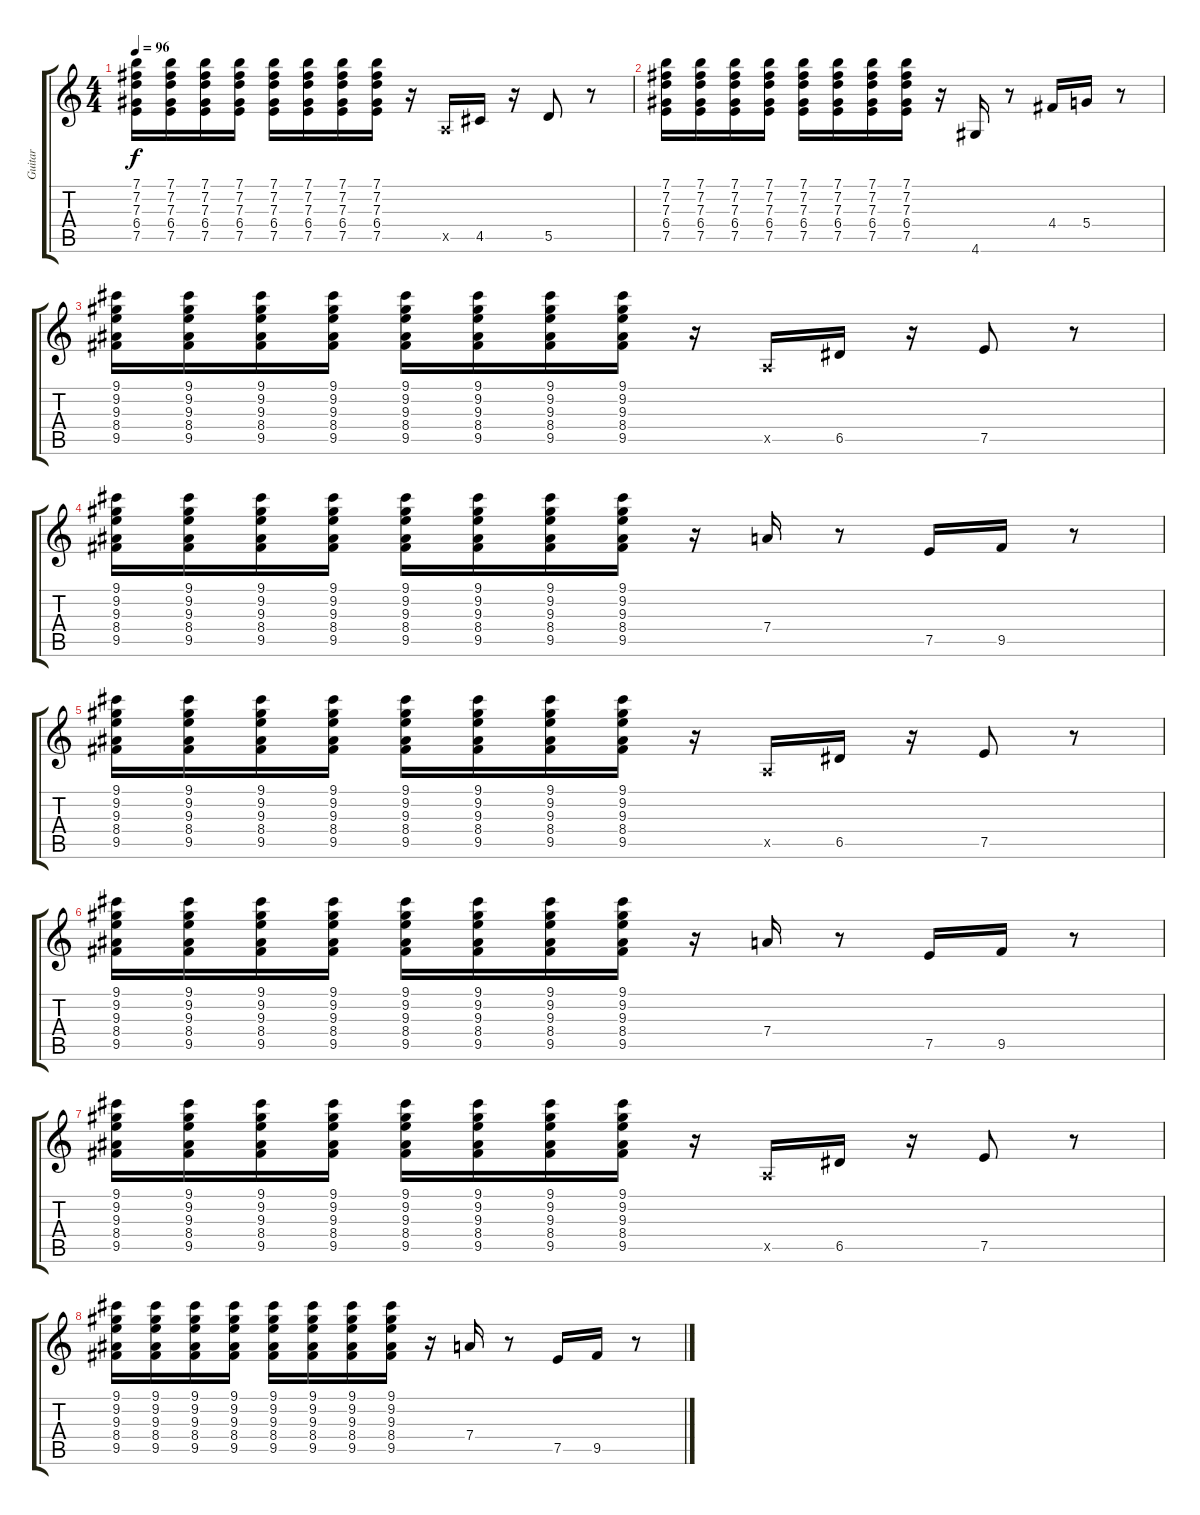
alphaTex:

\track ("Guitar" "Guitar") {instrument electricguitarclean}
\staff {score tabs}
\tuning (E4 B3 G3 D3 A2 E2) {hide}
\ts (4 4)
\tempo 96
\clef g2
\ks c
(7.1 7.2 7.3 6.4 7.5).16{dy f} (7.1 7.2 7.3 6.4 7.5).16 (7.1 7.2 7.3 6.4 7.5).16 (7.1 7.2 7.3 6.4 7.5).16 (7.1 7.2 7.3 6.4 7.5).16 (7.1 7.2 7.3 6.4 7.5).16 (7.1 7.2 7.3 6.4 7.5).16 (7.1 7.2 7.3 6.4 7.5).16 r.16 0.5{x}.16 4.5.16 r.16 5.5.8 r.8 |
(7.1 7.2 7.3 6.4 7.5).16 (7.1 7.2 7.3 6.4 7.5).16 (7.1 7.2 7.3 6.4 7.5).16 (7.1 7.2 7.3 6.4 7.5).16 (7.1 7.2 7.3 6.4 7.5).16 (7.1 7.2 7.3 6.4 7.5).16 (7.1 7.2 7.3 6.4 7.5).16 (7.1 7.2 7.3 6.4 7.5).16 r.16 4.6.16 r.8 4.4.16 5.4.16 r.8 |
(9.1 9.2 9.3 8.4 9.5).16 (9.1 9.2 9.3 8.4 9.5).16 (9.1 9.2 9.3 8.4 9.5).16 (9.1 9.2 9.3 8.4 9.5).16 (9.1 9.2 9.3 8.4 9.5).16 (9.1 9.2 9.3 8.4 9.5).16 (9.1 9.2 9.3 8.4 9.5).16 (9.1 9.2 9.3 8.4 9.5).16 r.16 0.5{x}.16 6.5.16 r.16 7.5.8 r.8 |
(9.1 9.2 9.3 8.4 9.5).16 (9.1 9.2 9.3 8.4 9.5).16 (9.1 9.2 9.3 8.4 9.5).16 (9.1 9.2 9.3 8.4 9.5).16 (9.1 9.2 9.3 8.4 9.5).16 (9.1 9.2 9.3 8.4 9.5).16 (9.1 9.2 9.3 8.4 9.5).16 (9.1 9.2 9.3 8.4 9.5).16 r.16 7.4.16 r.8 7.5.16 9.5.16 r.8 |
(9.1 9.2 9.3 8.4 9.5).16 (9.1 9.2 9.3 8.4 9.5).16 (9.1 9.2 9.3 8.4 9.5).16 (9.1 9.2 9.3 8.4 9.5).16 (9.1 9.2 9.3 8.4 9.5).16 (9.1 9.2 9.3 8.4 9.5).16 (9.1 9.2 9.3 8.4 9.5).16 (9.1 9.2 9.3 8.4 9.5).16 r.16 0.5{x}.16 6.5.16 r.16 7.5.8 r.8 |
(9.1 9.2 9.3 8.4 9.5).16 (9.1 9.2 9.3 8.4 9.5).16 (9.1 9.2 9.3 8.4 9.5).16 (9.1 9.2 9.3 8.4 9.5).16 (9.1 9.2 9.3 8.4 9.5).16 (9.1 9.2 9.3 8.4 9.5).16 (9.1 9.2 9.3 8.4 9.5).16 (9.1 9.2 9.3 8.4 9.5).16 r.16 7.4.16 r.8 7.5.16 9.5.16 r.8 |
(9.1 9.2 9.3 8.4 9.5).16 (9.1 9.2 9.3 8.4 9.5).16 (9.1 9.2 9.3 8.4 9.5).16 (9.1 9.2 9.3 8.4 9.5).16 (9.1 9.2 9.3 8.4 9.5).16 (9.1 9.2 9.3 8.4 9.5).16 (9.1 9.2 9.3 8.4 9.5).16 (9.1 9.2 9.3 8.4 9.5).16 r.16 0.5{x}.16 6.5.16 r.16 7.5.8 r.8 |
(9.1 9.2 9.3 8.4 9.5).16 (9.1 9.2 9.3 8.4 9.5).16 (9.1 9.2 9.3 8.4 9.5).16 (9.1 9.2 9.3 8.4 9.5).16 (9.1 9.2 9.3 8.4 9.5).16 (9.1 9.2 9.3 8.4 9.5).16 (9.1 9.2 9.3 8.4 9.5).16 (9.1 9.2 9.3 8.4 9.5).16 r.16 7.4.16 r.8 7.5.16 9.5.16 r.8
